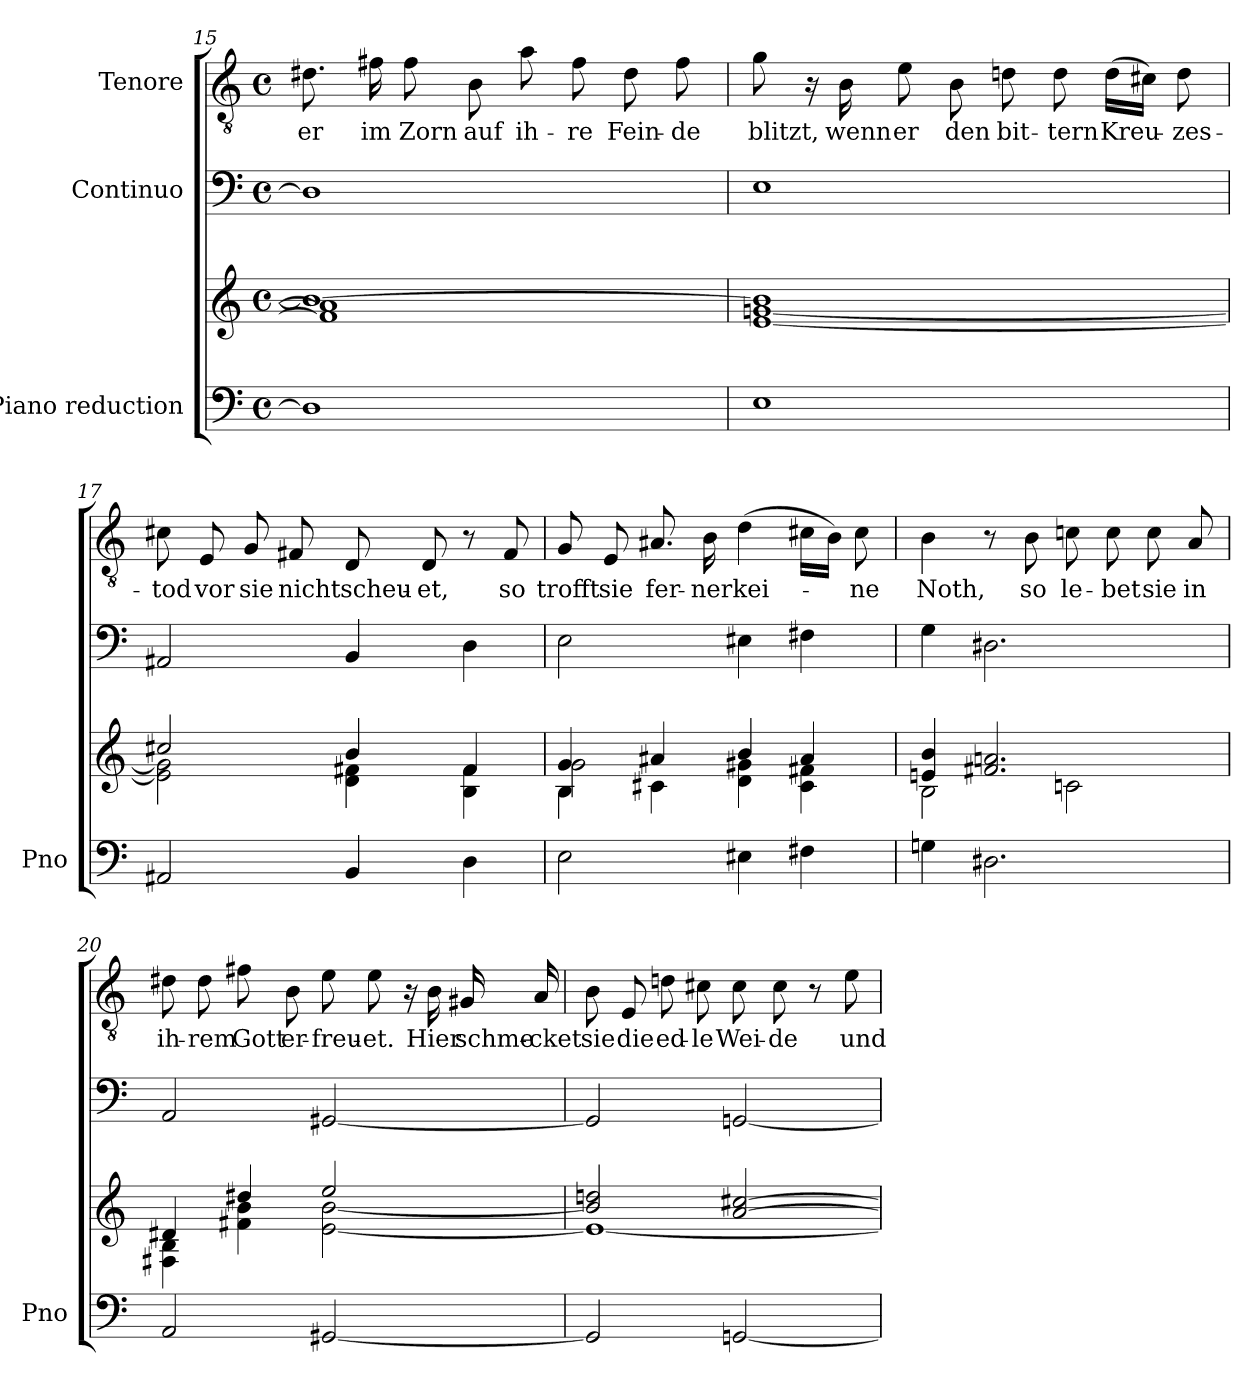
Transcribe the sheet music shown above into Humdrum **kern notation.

**kern	**kern	**kern	**kern	**text
*part3	*part3	*part2	*part1	*part1
*staff4	*staff3	*staff2	*staff1	*staff1
*I"Piano reduction	*	*I"Continuo	*I"Tenore	*
*I'Pno	*	*	*	*
*clefF4	*clefG2	*clefF4	*clefGv2	*
*k[]	*k[]	*k[]	*k[]	*
*M4/4	*M4/4	*M4/4	*M4/4	*
*met(c)	*met(c)	*met(c)	*met(c)	*
=15	=15	=15	=15	=15
*	*^	*	*	*
!	!	!	!	!	!LO:LY:b
1D#]	1b_	1f#] 1a]	1D#]	8.d#X\	er
!	!	!	!	!	!LO:LY:b
.	.	.	.	16f#X\	im
!	!	!	!	!	!LO:LY:b
.	.	.	.	8f#\	Zorn
!	!	!	!	!	!LO:LY:b
.	.	.	.	8B\	auf
!	!	!	!	!	!LO:LY:b
.	.	.	.	8a\	ih-
!	!	!	!	!	!LO:LY:b
.	.	.	.	8f#\	-re
!	!	!	!	!	!LO:LY:b
.	.	.	.	8d#\	Fein-
!	!	!	!	!	!LO:LY:b
.	.	.	.	8f#\	-de
!!LO:PB:g=z
=16	=16	=16	=16	=16	=16
!	!	!	!	!	!LO:LY:b
1E	1b]	[1e [1gn	1E	8g\	blitzt,
.	.	.	.	16r	.
!	!	!	!	!	!LO:LY:b
.	.	.	.	16B\	wenn
!	!	!	!	!	!LO:LY:b
.	.	.	.	8e\	er
!	!	!	!	!	!LO:LY:b
.	.	.	.	8B\	den
!	!	!	!	!	!LO:LY:b
.	.	.	.	8dn\	bit-
!	!	!	!	!	!LO:LY:b
.	.	.	.	8d\	-tern
!	!	!	!	!	!LO:LY:b
.	.	.	.	(>16d\LL	Kreu-
.	.	.	.	16c#X\JJ)	.
!	!	!	!	!	!LO:LY:b
.	.	.	.	8d\	-zes-
=17	=17	=17	=17	=17	=17
!	!	!	!	!	!LO:LY:b
2AA#X/	2cc#X/	2e\] 2g\]	2AA#X/	8c#X\	-tod
!	!	!	!	!	!LO:LY:b
.	.	.	.	8E/	vor
!	!	!	!	!	!LO:LY:b
.	.	.	.	8G/	sie
!	!	!	!	!	!LO:LY:b
.	.	.	.	8F#X/	nicht
!	!	!	!	!	!LO:LY:b
4BB/	4b/	4d\ 4f#X\	4BB/	8D/	scheu-
!	!	!	!	!	!LO:LY:b
.	.	.	.	8D/	-et,
4D\	4f#/	4B\ 4f#\	4D\	8r	.
!	!	!	!	!	!LO:LY:b
.	.	.	.	8F#/	so
=18	=18	=18	=18	=18	=18
*	*	*^	*	*	*
!	!	!	!	!	!	!LO:LY:b
2E\	4g/	4B\	2g\	2E\	8G/	trofft
!	!	!	!	!	!	!LO:LY:b
.	.	.	.	.	8E/	sie
!	!	!	!	!	!	!LO:LY:b
.	4a#X/	4c#X\	.	.	8.A#X/	fer-
!	!	!	!	!	!	!LO:LY:b
.	.	.	.	.	16B\	-ner
!	!	!	!	!	!	!LO:LY:b
4E#X\	4b/	4d\ 4g#X\	2ryy	4E#X\	(>4d\	kei-
4F#X\	4a#/	4c#\ 4f#X\	.	4F#X\	16c#X\LL	.
.	.	.	.	.	16B\JJ)	.
!	!	!	!	!	!	!LO:LY:b
.	.	.	.	.	8c#\	-ne
*	*	*v	*v	*	*	*
=19	=19	=19	=19	=19	=19
!	!	!	!	!	!LO:LY:b
4Gn\	4en/ 4b/	2B\	4G\	4B\	Noth,
2.D#X\	2.f#X/ 2.an/	.	2.D#X\	8r	.
!	!	!	!	!	!LO:LY:b
.	.	.	.	8B\	so
!	!	!	!	!	!LO:LY:b
.	.	2cn\	.	8cn\	le-
!	!	!	!	!	!LO:LY:b
.	.	.	.	8c\	-bet
!	!	!	!	!	!LO:LY:b
.	.	.	.	8c\	sie
!	!	!	!	!	!LO:LY:b
.	.	.	.	8A/	in
!!LO:LB:g=z
=20	=20	=20	=20	=20	=20
!	!	!	!	!	!LO:LY:b
2AA/	4d#X/	4F#X\ 4B\	2AA/	8d#X\	ih-
!	!	!	!	!	!LO:LY:b
.	.	.	.	8d#\	-rem
!	!	!	!	!	!LO:LY:b
.	4dd#X/	4f#X\ 4b\	.	8f#X\	Gott
!	!	!	!	!	!LO:LY:b
.	.	.	.	8B\	er-
!	!	!	!	!	!LO:LY:b
[2GG#X/	2ee/	[2e\ [2b\	[2GG#X/	8e\	-freu-
!	!	!	!	!	!LO:LY:b
.	.	.	.	8e\	-et.
.	.	.	.	16r	.
!	!	!	!	!	!LO:LY:b
.	.	.	.	16B\	Hier
!	!	!	!	!	!LO:LY:b
.	.	.	.	16G#X/	schme-
!	!	!	!	!	!LO:LY:b
.	.	.	.	16A/	-cket
=21	=21	=21	=21	=21	=21
!	!	!	!	!	!LO:LY:b
2GG#/]	2b/] 2ddn/	1e_	2GG#/]	8B\	sie
!	!	!	!	!	!LO:LY:b
.	.	.	.	8E/	die
!	!	!	!	!	!LO:LY:b
.	.	.	.	8dn\	ed-
!	!	!	!	!	!LO:LY:b
.	.	.	.	8c#X\	-le
!	!	!	!	!	!LO:LY:b
[2GGn/	[2a/ [2cc#X/	.	[2GGn/	8c#\	Wei-
!	!	!	!	!	!LO:LY:b
.	.	.	.	8c#\	-de
.	.	.	.	8r	.
!	!	!	!	!	!LO:LY:b
.	.	.	.	8e\	und
*	*v	*v	*	*	*
=	=	=	=	=
*-	*-	*-	*-	*-
